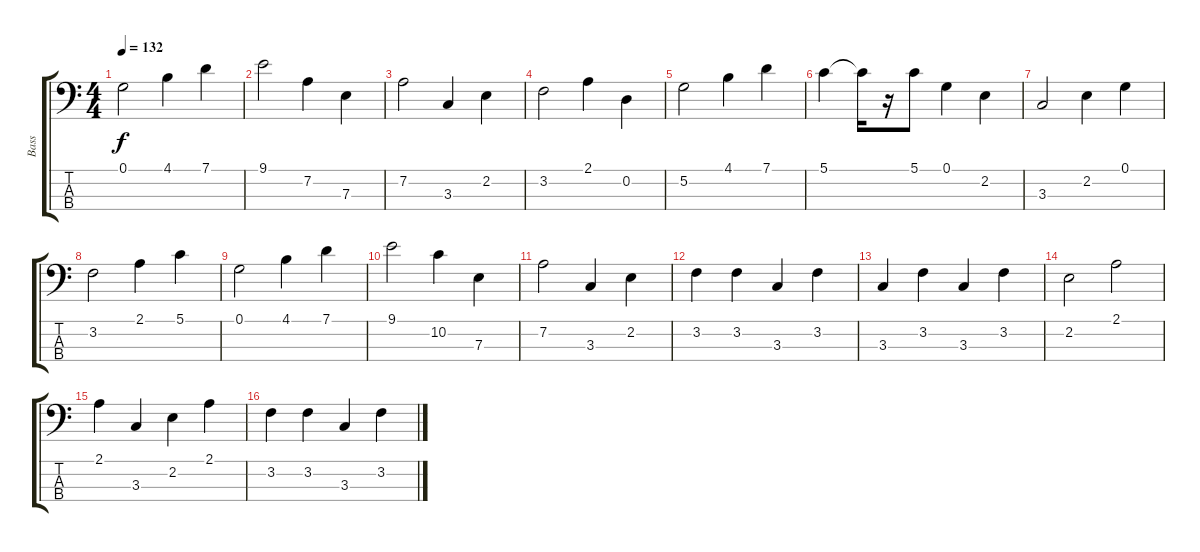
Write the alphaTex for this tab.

\track ("Bass" "Bass") {instrument fretlessbass}
\staff {score tabs}
\tuning (G2 D2 A1 E1) {hide}
\ts (4 4)
\tempo 132
\clef f4
\ks c
0.1.2{dy f} 4.1.4 7.1.4 |
9.1.2 7.2.4 7.3.4 |
7.2.2 3.3.4 2.2.4 |
3.2.2 2.1.4 0.2.4 |
5.2.2 4.1.4 7.1.4 |
5.1.4 5.1{t}.16 r.16 5.1.8 0.1.4 2.2.4 |
3.3.2 2.2.4 0.1.4 |
3.2.2 2.1.4 5.1.4 |
0.1.2 4.1.4 7.1.4 |
9.1.2 10.2.4 7.3.4 |
7.2.2 3.3.4 2.2.4 |
3.2.4 3.2.4 3.3.4 3.2.4 |
3.3.4 3.2.4 3.3.4 3.2.4 |
2.2.2 2.1.2 |
2.1.4 3.3.4 2.2.4 2.1.4 |
3.2.4 3.2.4 3.3.4 3.2.4
